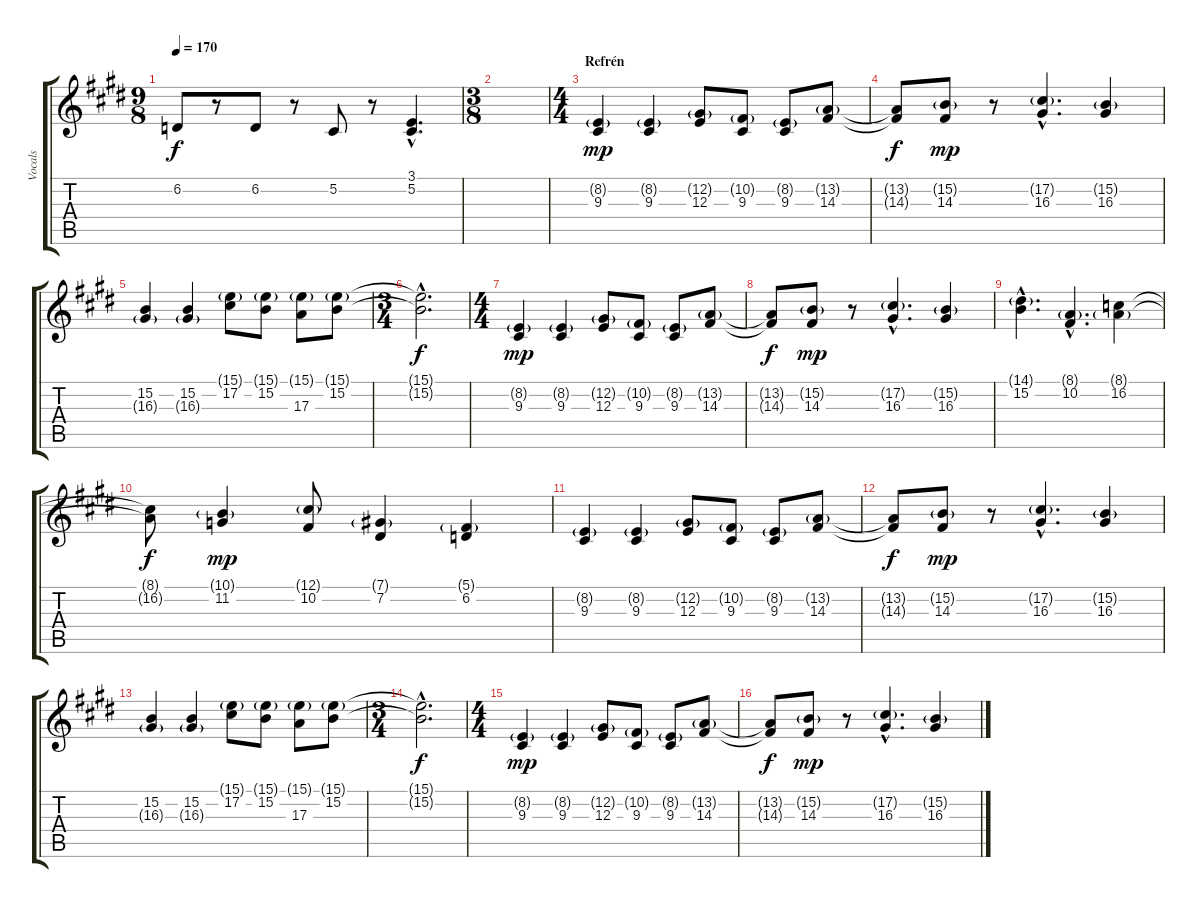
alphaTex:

\track ("Vocals" "Vocals") {instrument englishhorn}
\staff {score tabs}
\tuning (Db4 Ab3 E3 B2 Gb2 Db2) {hide}
\ts (9 8)
\tempo 170
\clef g2
\ks c#minor
6.2.8{dy f} r.8 6.2.8 r.8 5.2.8 r.8 (3.1{hac} 5.2{hac}).4{d} |
\ts (3 8)
|
\ts (4 4)
\section ("" "Refrén")
(8.2{g} 9.3).4{dy mp} (8.2{g} 9.3).4 (12.2{g} 12.3).8 (10.2{g} 9.3).8 (8.2{g} 9.3).8 (13.2{g} 14.3).8 |
(13.2{t} 14.3{t}).8{dy f} (15.2{g} 14.3).8{dy mp} r.8 (17.2{g hac} 16.3{hac}).4{d} (15.2{g} 16.3).4 |
(15.2 16.3{g}).4 (15.2 16.3{g}).4 (15.1{g} 17.2).8 (15.1{g} 15.2).8 (15.1{g} 17.3).8 (15.1{g} 15.2).8 |
\ts (3 4)
(15.1{hac t} 15.2{hac t}).2{d dy f} |
\ts (4 4)
(8.2{g} 9.3).4{dy mp} (8.2{g} 9.3).4 (12.2{g} 12.3).8 (10.2{g} 9.3).8 (8.2{g} 9.3).8 (13.2{g} 14.3).8 |
(13.2{t} 14.3{t}).8{dy f} (15.2{g} 14.3).8{dy mp} r.8 (17.2{g hac} 16.3{hac}).4{d} (15.2{g} 16.3).4 |
(14.1{g hac} 15.2{hac}).4{d} (8.1{g hac} 10.2{hac}).4{d} (8.1{g} 16.2).4 |
(8.1{t} 16.2{t}).8{dy f} (10.1{g} 11.2).4{dy mp} (12.1{g} 10.2).8 (7.1{g} 7.2).4 (5.1{g} 6.2).4 |
(8.2{g} 9.3).4 (8.2{g} 9.3).4 (12.2{g} 12.3).8 (10.2{g} 9.3).8 (8.2{g} 9.3).8 (13.2{g} 14.3).8 |
(13.2{t} 14.3{t}).8{dy f} (15.2{g} 14.3).8{dy mp} r.8 (17.2{g hac} 16.3{hac}).4{d} (15.2{g} 16.3).4 |
(15.2 16.3{g}).4 (15.2 16.3{g}).4 (15.1{g} 17.2).8 (15.1{g} 15.2).8 (15.1{g} 17.3).8 (15.1{g} 15.2).8 |
\ts (3 4)
(15.1{hac t} 15.2{hac t}).2{d dy f} |
\ts (4 4)
(8.2{g} 9.3).4{dy mp} (8.2{g} 9.3).4 (12.2{g} 12.3).8 (10.2{g} 9.3).8 (8.2{g} 9.3).8 (13.2{g} 14.3).8 |
(13.2{t} 14.3{t}).8{dy f} (15.2{g} 14.3).8{dy mp} r.8 (17.2{g hac} 16.3{hac}).4{d} (15.2{g} 16.3).4
